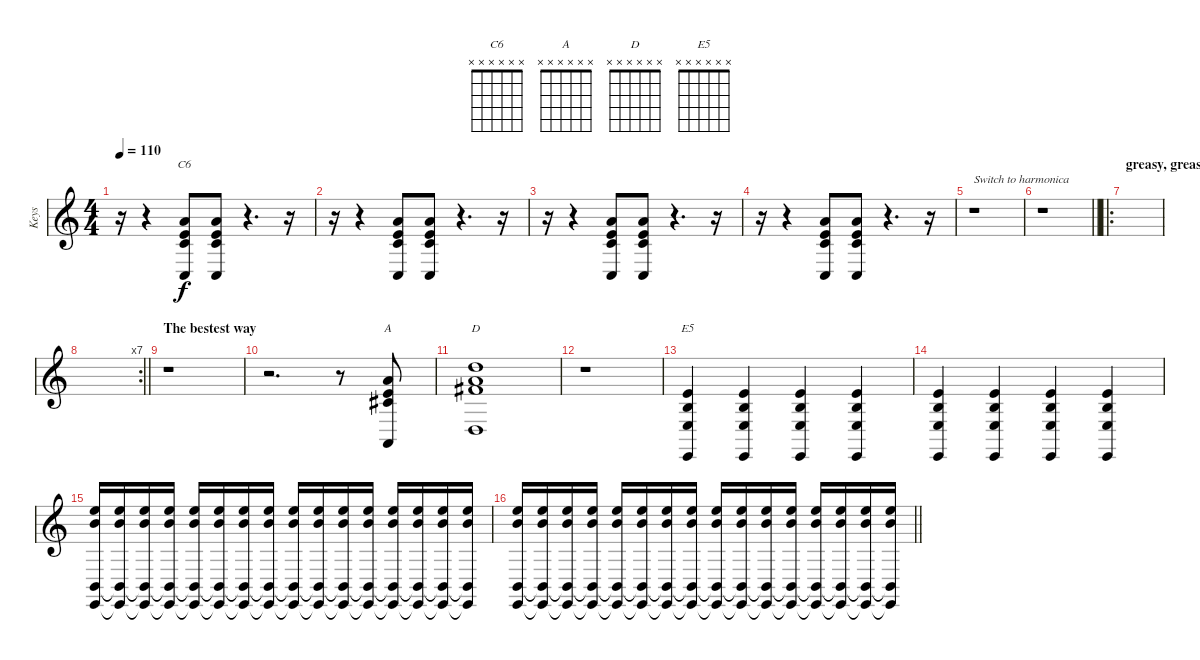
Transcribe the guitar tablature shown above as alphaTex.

\track ("Keys" "Keys") {instrument accordion}
\staff {score}
\tuning (E4 B3 G3 D3 A2 E2) {hide}
\chord ("C6" x x x x x x)
\chord ("A" x x x x x x)
\chord ("D" x x x x x x)
\chord ("E5" x x x x x x)
\ts (4 4)
\tempo 110
\clef g2
\ks c
r.16{dy f} r.4 (5.1 5.2 5.3 3.5).8{ch "C6"} (5.1 5.2 5.3 3.5).8 r.4{d} r.16 |
r.16 r.4 (5.1 5.2 5.3 3.5).8 (5.1 5.2 5.3 3.5).8 r.4{d} r.16 |
r.16 r.4 (5.1 5.2 5.3 3.5).8 (5.1 5.2 5.3 3.5).8 r.4{d} r.16 |
r.16 r.4 (5.1 5.2 5.3 3.5).8 (5.1 5.2 5.3 3.5).8 r.4{d} r.16 |
r.1{txt "Switch to harmonica"} |
\barLineRight lightlight
r.1 |
\ro
\section ("" "greasy, greasy jam")
|
\rc 7
\barLineRight lightlight
|
\section ("" "The bestest way")
r.1 |
r.2{d} r.8 (5.1 5.2 6.3 5.6).8{ch "A"} |
(10.1 10.2 11.3 5.5).1{ch "D"} |
r.1 |
(0.1 0.2 2.4 0.6).4{ch "E5"} (0.1 0.2 2.4 0.6).4 (0.1 0.2 2.4 0.6).4 (0.1 0.2 2.4 0.6).4 |
(0.1 0.2 2.4 0.6).4 (0.1 0.2 2.4 0.6).4 (0.1 0.2 2.4 0.6).4 (0.1 0.2 2.4 0.6).4 |
(12.1 12.2 2.5 0.6).16 (12.1 12.2 2.5{t} 0.6{t}).16 (12.1 12.2 2.5{t} 0.6{t}).16 (12.1 12.2 2.5{t} 0.6{t}).16 (12.1 12.2 2.5{t} 0.6{t}).16 (12.1 12.2 2.5{t} 0.6{t}).16 (12.1 12.2 2.5{t} 0.6{t}).16 (12.1 12.2 2.5{t} 0.6{t}).16 (12.1 12.2 2.5{t} 0.6{t}).16 (12.1 12.2 2.5{t} 0.6{t}).16 (12.1 12.2 2.5{t} 0.6{t}).16 (12.1 12.2 2.5{t} 0.6{t}).16 (12.1 12.2 2.5{t} 0.6{t}).16 (12.1 12.2 2.5{t} 0.6{t}).16 (12.1 12.2 2.5{t} 0.6{t}).16 (12.1 12.2 2.5{t} 0.6{t}).16 |
\barLineRight lightlight
(12.1 12.2 2.5 0.6).16 (12.1 12.2 2.5{t} 0.6{t}).16 (12.1 12.2 2.5{t} 0.6{t}).16 (12.1 12.2 2.5{t} 0.6{t}).16 (12.1 12.2 2.5{t} 0.6{t}).16 (12.1 12.2 2.5{t} 0.6{t}).16 (12.1 12.2 2.5{t} 0.6{t}).16 (12.1 12.2 2.5{t} 0.6{t}).16 (12.1 12.2 2.5{t} 0.6{t}).16 (12.1 12.2 2.5{t} 0.6{t}).16 (12.1 12.2 2.5{t} 0.6{t}).16 (12.1 12.2 2.5{t} 0.6{t}).16 (12.1 12.2 2.5{t} 0.6{t}).16 (12.1 12.2 2.5{t} 0.6{t}).16 (12.1 12.2 2.5{t} 0.6{t}).16 (12.1 12.2 2.5{t} 0.6{t}).16
